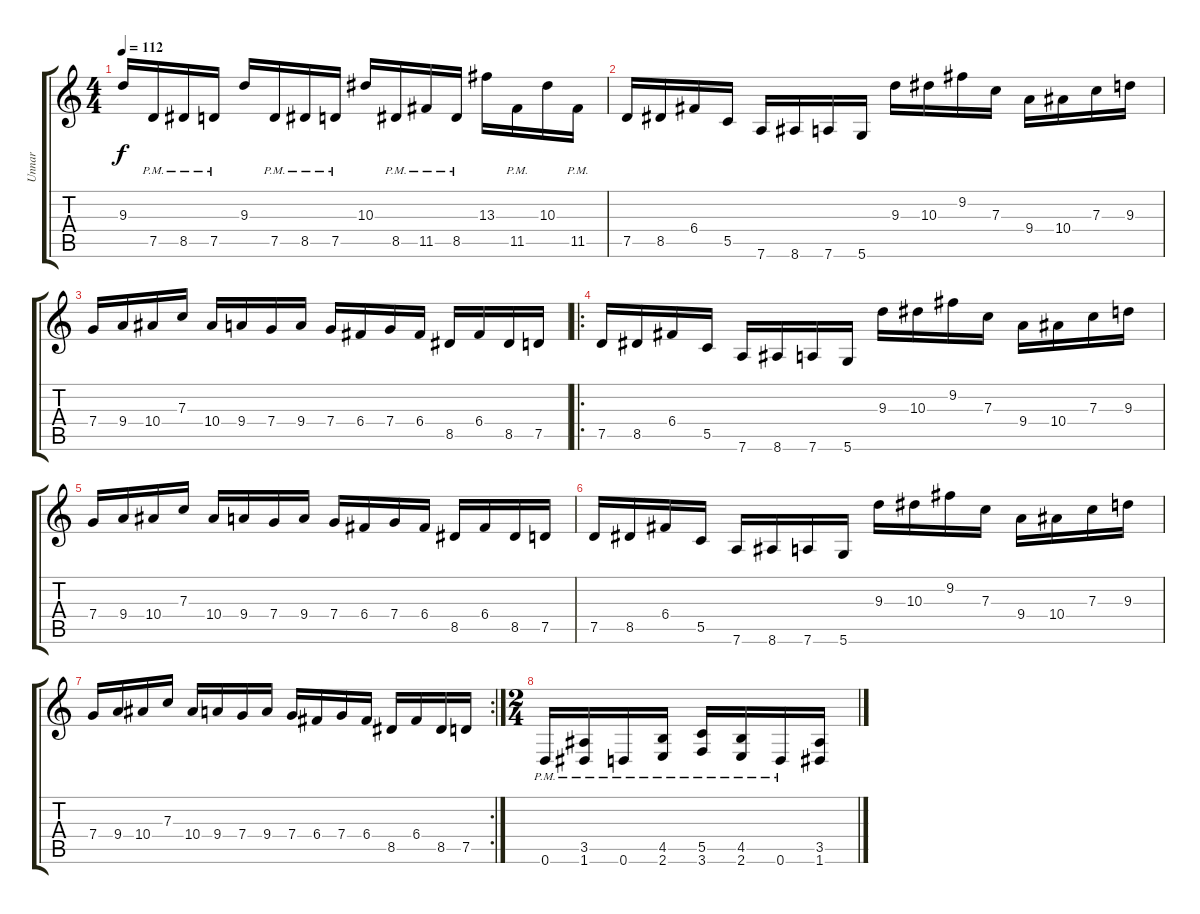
\track ("Unnar " "Unnar ") {instrument distortionguitar}
\staff {score tabs}
\tuning (D4 A3 F3 C3 G2 D2) {hide}
\ts (4 4)
\tempo 112
\clef g2
\ks c
9.3.16{dy f} 7.5{pm}.16 8.5{pm}.16 7.5{pm}.16 9.3.16 7.5{pm}.16 8.5{pm}.16 7.5{pm}.16 10.3.16 8.5{pm}.16 11.5{pm}.16 8.5{pm}.16 13.3.16 11.5{pm}.16 10.3.16 11.5{pm}.16 |
7.5.16 8.5.16 6.4.16 5.5.16 7.6.16 8.6.16 7.6.16 5.6.16 9.3.16 10.3.16 9.2.16 7.3.16 9.4.16 10.4.16 7.3.16 9.3.16 |
7.4.16 9.4.16 10.4.16 7.3.16 10.4.16 9.4.16 7.4.16 9.4.16 7.4.16 6.4.16 7.4.16 6.4.16 8.5.16 6.4.16 8.5.16 7.5.16 |
\ro
7.5.16 8.5.16 6.4.16 5.5.16 7.6.16 8.6.16 7.6.16 5.6.16 9.3.16 10.3.16 9.2.16 7.3.16 9.4.16 10.4.16 7.3.16 9.3.16 |
7.4.16 9.4.16 10.4.16 7.3.16 10.4.16 9.4.16 7.4.16 9.4.16 7.4.16 6.4.16 7.4.16 6.4.16 8.5.16 6.4.16 8.5.16 7.5.16 |
7.5.16 8.5.16 6.4.16 5.5.16 7.6.16 8.6.16 7.6.16 5.6.16 9.3.16 10.3.16 9.2.16 7.3.16 9.4.16 10.4.16 7.3.16 9.3.16 |
\rc 2
7.4.16 9.4.16 10.4.16 7.3.16 10.4.16 9.4.16 7.4.16 9.4.16 7.4.16 6.4.16 7.4.16 6.4.16 8.5.16 6.4.16 8.5.16 7.5.16 |
\ts (2 4)
0.6{pm}.16 (3.5{pm} 1.6{pm}).16 0.6{pm}.16 (4.5{pm} 2.6{pm}).16 (5.5{pm} 3.6{pm}).16 (4.5{pm} 2.6{pm}).16 0.6{pm}.16 (3.5 1.6).16
